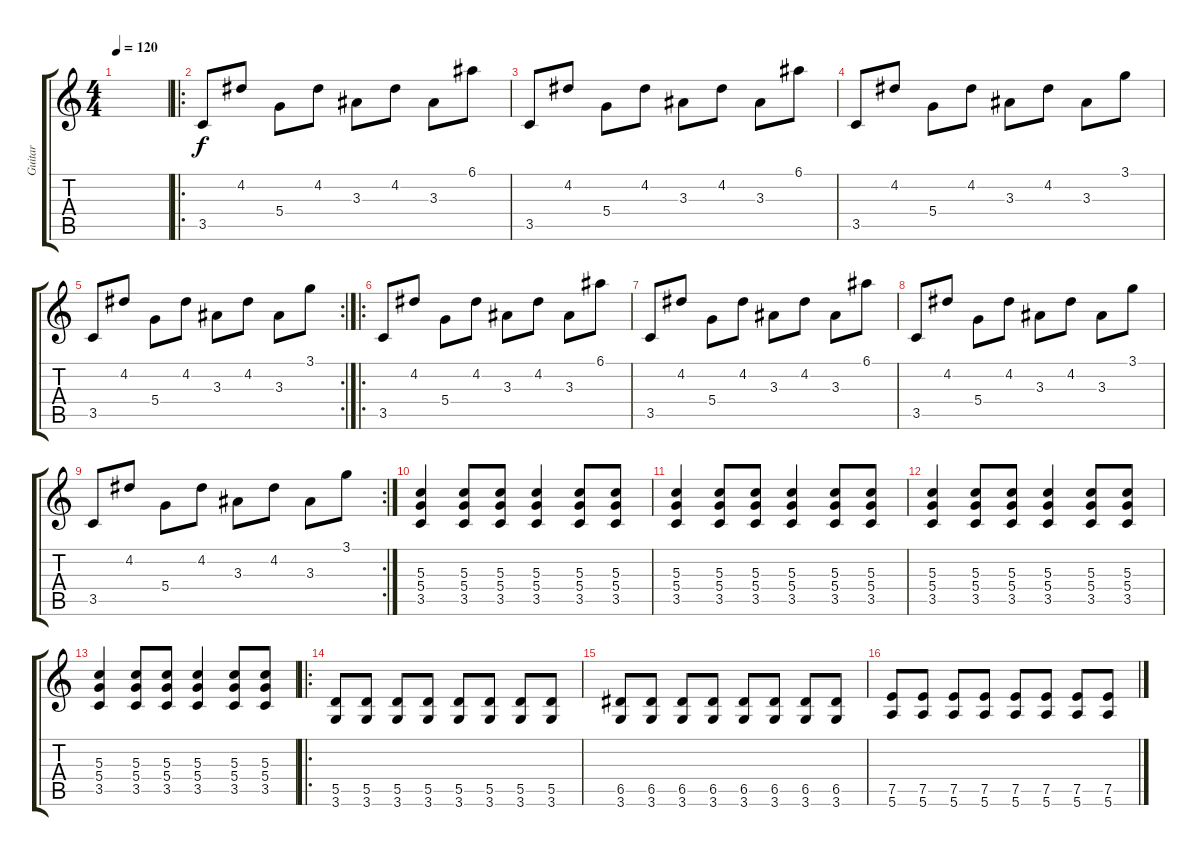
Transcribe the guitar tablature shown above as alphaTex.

\track ("Guitar" "Guitar") {instrument electricguitarclean}
\staff {score tabs}
\tuning (E4 B3 G3 D3 A2 E2) {hide}
\ts (4 4)
\tempo 120
\clef g2
\ks c
|
\ro
3.5.8 4.2.8 5.4.8 4.2.8 3.3.8 4.2.8 3.3.8 6.1.8 |
3.5.8 4.2.8 5.4.8 4.2.8 3.3.8 4.2.8 3.3.8 6.1.8 |
3.5.8 4.2.8 5.4.8 4.2.8 3.3.8 4.2.8 3.3.8 3.1.8 |
\rc 2
3.5.8 4.2.8 5.4.8 4.2.8 3.3.8 4.2.8 3.3.8 3.1.8 |
\ro
3.5.8 4.2.8 5.4.8 4.2.8 3.3.8 4.2.8 3.3.8 6.1.8 |
3.5.8 4.2.8 5.4.8 4.2.8 3.3.8 4.2.8 3.3.8 6.1.8 |
3.5.8 4.2.8 5.4.8 4.2.8 3.3.8 4.2.8 3.3.8 3.1.8 |
\rc 2
3.5.8 4.2.8 5.4.8 4.2.8 3.3.8 4.2.8 3.3.8 3.1.8 |
(5.3 5.4 3.5).4{instrument overdrivenguitar} (5.3 5.4 3.5).8 (5.3 5.4 3.5).8 (5.3 5.4 3.5).4 (5.3 5.4 3.5).8 (5.3 5.4 3.5).8 |
(5.3 5.4 3.5).4 (5.3 5.4 3.5).8 (5.3 5.4 3.5).8 (5.3 5.4 3.5).4 (5.3 5.4 3.5).8 (5.3 5.4 3.5).8 |
(5.3 5.4 3.5).4 (5.3 5.4 3.5).8 (5.3 5.4 3.5).8 (5.3 5.4 3.5).4 (5.3 5.4 3.5).8 (5.3 5.4 3.5).8 |
(5.3 5.4 3.5).4 (5.3 5.4 3.5).8 (5.3 5.4 3.5).8 (5.3 5.4 3.5).4 (5.3 5.4 3.5).8 (5.3 5.4 3.5).8 |
\ro
(5.5 3.6).8{volume 11} (5.5 3.6).8 (5.5 3.6).8 (5.5 3.6).8 (5.5 3.6).8 (5.5 3.6).8 (5.5 3.6).8 (5.5 3.6).8 |
(6.5 3.6).8 (6.5 3.6).8 (6.5 3.6).8 (6.5 3.6).8 (6.5 3.6).8 (6.5 3.6).8 (6.5 3.6).8 (6.5 3.6).8 |
(7.5 5.6).8 (7.5 5.6).8 (7.5 5.6).8 (7.5 5.6).8 (7.5 5.6).8 (7.5 5.6).8 (7.5 5.6).8 (7.5 5.6).8
